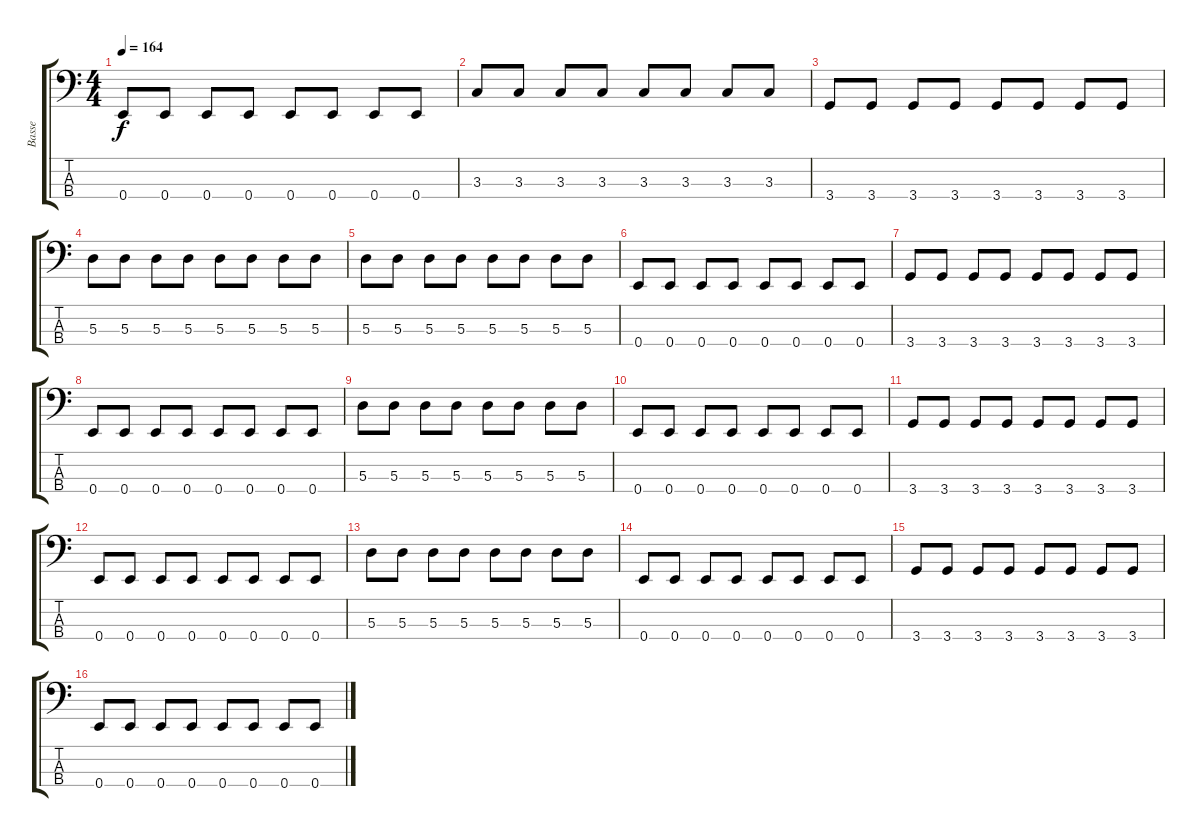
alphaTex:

\track ("Basse" "Basse") {instrument electricbasspick}
\staff {score tabs}
\tuning (G2 D2 A1 E1) {hide}
\ts (4 4)
\tempo 164
\clef f4
\ks c
0.4.8{dy f} 0.4.8 0.4.8 0.4.8 0.4.8 0.4.8 0.4.8 0.4.8 |
3.3.8 3.3.8 3.3.8 3.3.8 3.3.8 3.3.8 3.3.8 3.3.8 |
3.4.8 3.4.8 3.4.8 3.4.8 3.4.8 3.4.8 3.4.8 3.4.8 |
5.3.8 5.3.8 5.3.8 5.3.8 5.3.8 5.3.8 5.3.8 5.3.8 |
5.3.8 5.3.8 5.3.8 5.3.8 5.3.8 5.3.8 5.3.8 5.3.8 |
0.4.8 0.4.8 0.4.8 0.4.8 0.4.8 0.4.8 0.4.8 0.4.8 |
3.4.8 3.4.8 3.4.8 3.4.8 3.4.8 3.4.8 3.4.8 3.4.8 |
0.4.8 0.4.8 0.4.8 0.4.8 0.4.8 0.4.8 0.4.8 0.4.8 |
5.3.8 5.3.8 5.3.8 5.3.8 5.3.8 5.3.8 5.3.8 5.3.8 |
0.4.8 0.4.8 0.4.8 0.4.8 0.4.8 0.4.8 0.4.8 0.4.8 |
3.4.8 3.4.8 3.4.8 3.4.8 3.4.8 3.4.8 3.4.8 3.4.8 |
0.4.8 0.4.8 0.4.8 0.4.8 0.4.8 0.4.8 0.4.8 0.4.8 |
5.3.8 5.3.8 5.3.8 5.3.8 5.3.8 5.3.8 5.3.8 5.3.8 |
0.4.8 0.4.8 0.4.8 0.4.8 0.4.8 0.4.8 0.4.8 0.4.8 |
3.4.8 3.4.8 3.4.8 3.4.8 3.4.8 3.4.8 3.4.8 3.4.8 |
0.4.8 0.4.8 0.4.8 0.4.8 0.4.8 0.4.8 0.4.8 0.4.8
